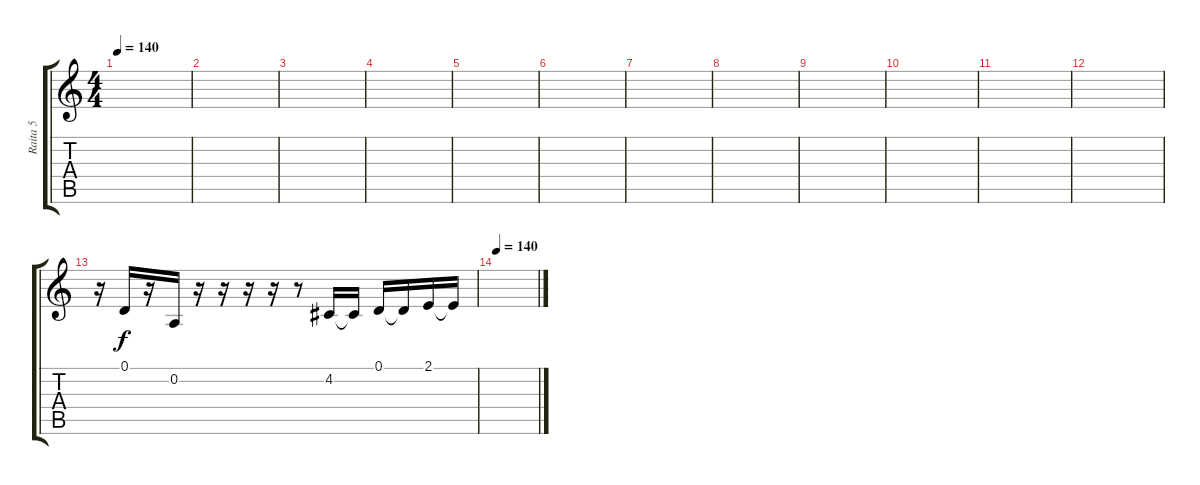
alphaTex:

\track ("Raita 5" "Raita 5") {instrument frenchhorn}
\staff {score tabs}
\tuning (D4 A3 F3 C3 G2 D2) {hide}
\ts (4 4)
\tempo 140
\clef g2
\ks c
|
|
|
|
|
|
|
|
|
|
|
|
r.16 0.1.16 r.16 0.2.16 r.16 r.16 r.16 r.16 r.8 4.2.16 4.2{t}.16 0.1.16 0.1{t}.16 2.1.16 2.1{t}.16 |
\tempo 140
